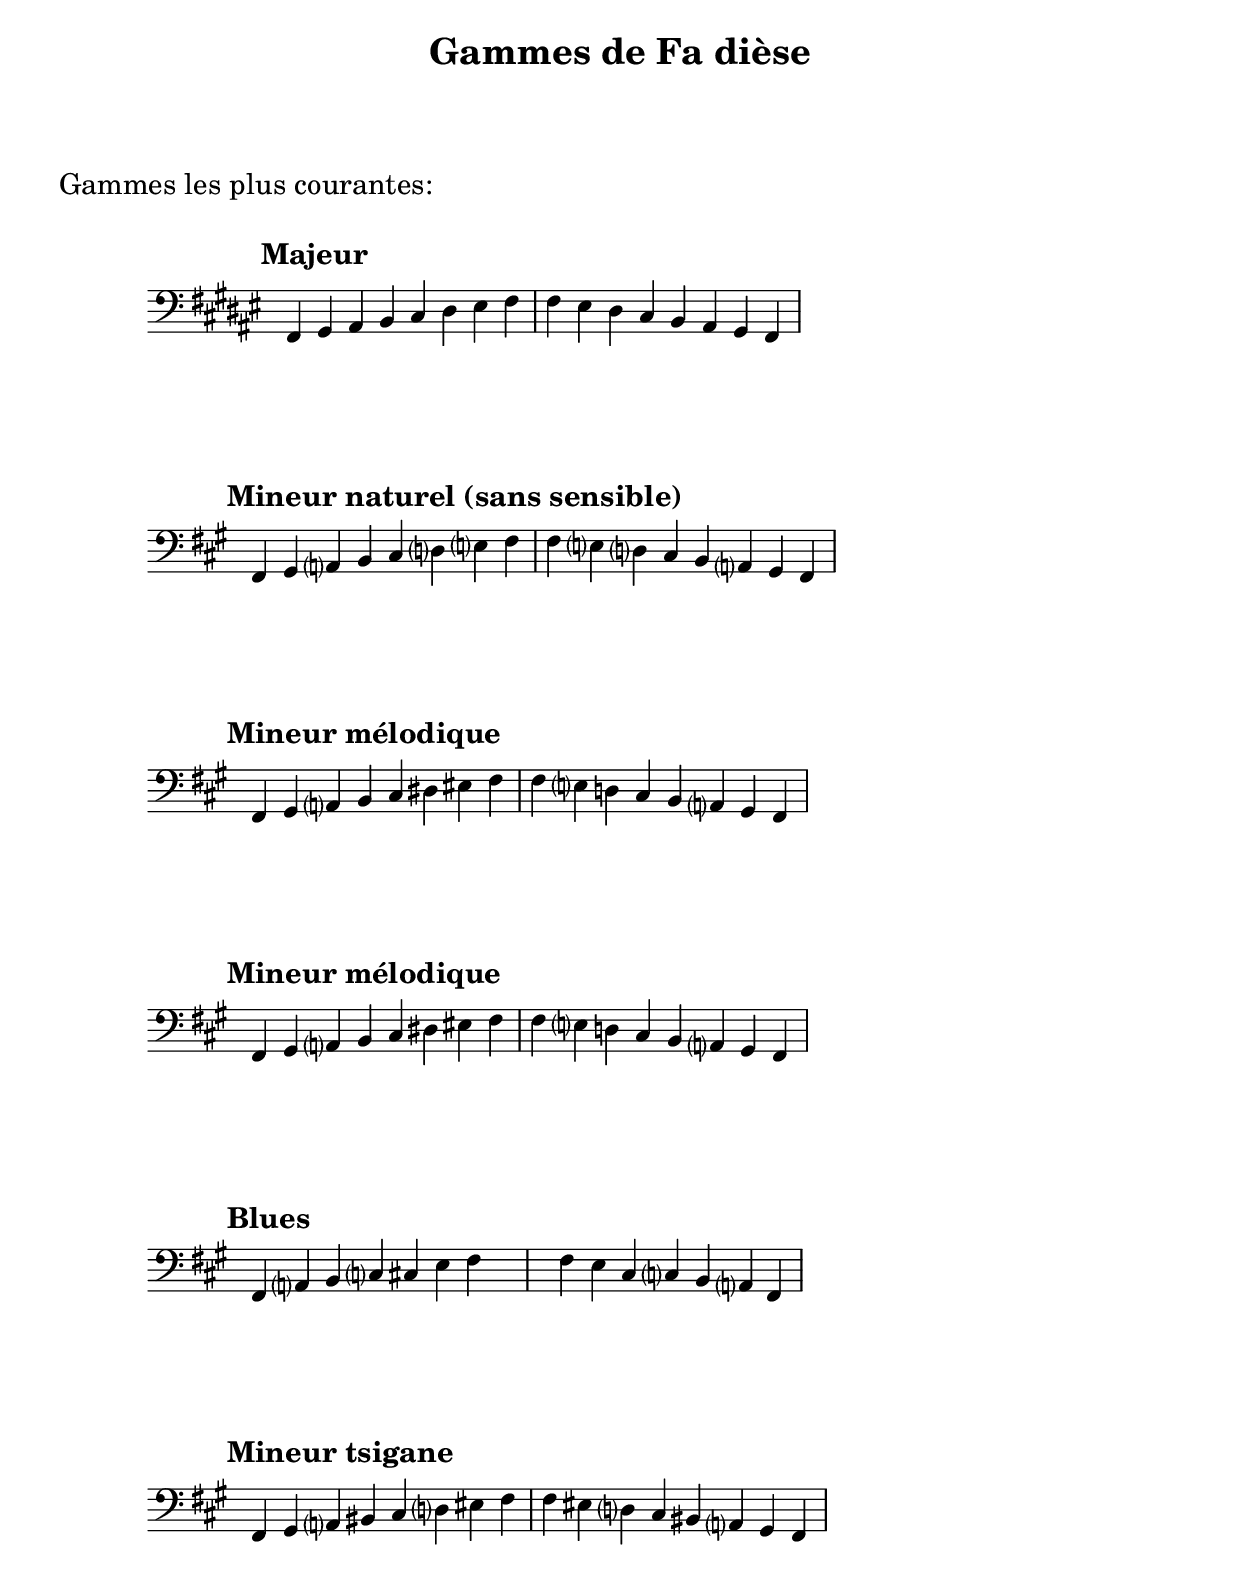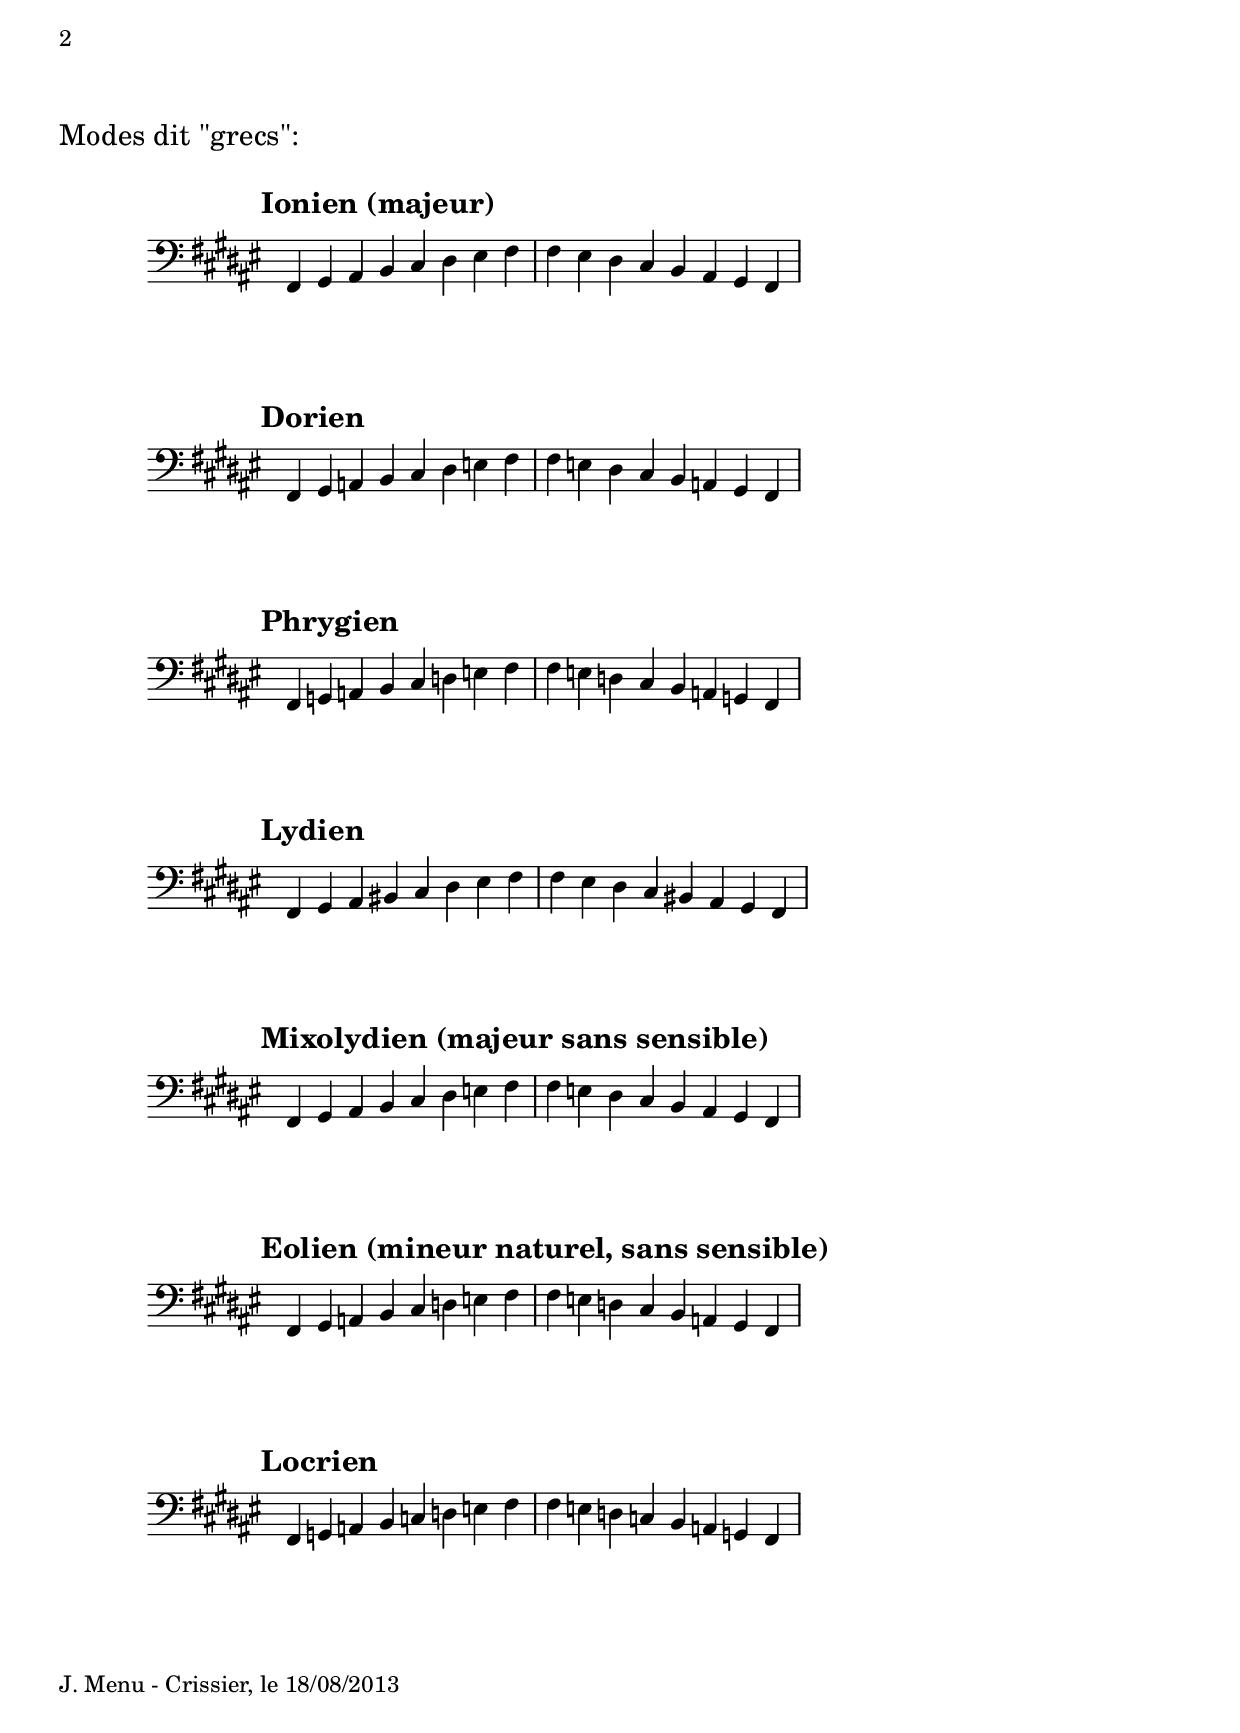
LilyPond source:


% -------------------------------------------------------------------------

\include "../CommonSettings.ly"


% -------------------------------------------------------------------------

\markup \vspace #2

\markup {\huge "Gammes les plus courantes:"}

\markup \vspace #1


% -------------------------------------------------------------------------
% Some usual scales
% -------------------------------------------------------------------------


fisMajor = {
  \new Staff {
    \clef bass
    \key fis \major
    \myStaffAndTimeSettings
    \myTempoMark #2.0 #"Majeur"
    \transpose c fis 
    \relative c, {
      \CMajorScale
    }
  }
}


% -------------------------------------------------------------------------

fisNaturalMinor = {
  \new Staff {
    \clef bass
    \key fis \minor
    \myStaffAndTimeSettings
    \myTempoMark #2.0 #"Mineur naturel (sans sensible)"
    \transpose c fis 
    \relative c, {
      \CNaturalMinorScale
    }
  }
}


% -------------------------------------------------------------------------

fisHarmonicMinor = {
  \new Staff {
    \clef bass
      \key fis \minor
    \myStaffAndTimeSettings
    \myTempoMark #2.0 #"Mineur harmonique"
    \transpose c fis 
    \relative c, {
      \CHarmonicMinorScale
    }
  }
}


% -------------------------------------------------------------------------

fisMelodicMinor = {
  \new Staff {
    \clef bass
    \key fis \minor
    \myStaffAndTimeSettings
    \myTempoMark #2.0 #"Mineur mélodique"
    \transpose c fis 
    \relative c, {
      \CMelodicMinorScale
    }
  }
}


% -------------------------------------------------------------------------

fisDorianMinor = {
  \new Staff {
    \clef bass
    \key fis \minor
    \myStaffAndTimeSettings
    \myTempoMark #2.0 #"Mineur dorien"
    \transpose c fis 
    \relative c, {
      \CDorianMinorScale
    }
  }
}


% -------------------------------------------------------------------------

fisPhrygianMinor = {
  \new Staff {
    \clef bass
    \key fis \minor
    \myStaffAndTimeSettings
    \myTempoMark #2.0 #"Mineur phrygien"
    \transpose c fis 
    \relative c, {
      \CPhrygianMinorScale
    }
  }
}


% -------------------------------------------------------------------------

fisBlues = {
  \new Staff {
    \clef bass
    \key fis \minor
    \myStaffAndTimeSettings
    \myTempoMark #2.0 #"Blues"
    \transpose c fis 
    \relative c, {
      \CBluesScale
    }
  }
}


% -------------------------------------------------------------------------

fisGypsyMinor = {
  \new Staff {
    \clef bass
    \key fis \minor
    \myStaffAndTimeSettings
    \myTempoMark #2.0 #"Mineur tsigane"
    \transpose c fis 
    \relative c, {
      \CGypsyScale
    }
  }
}


% -------------------------------------------------------------------------
% The so-called "greek" modes, built from the white keys of the piano
% -------------------------------------------------------------------------


fisIonian = {
  \new Staff {
    \clef bass
    \key fis \major
    \myStaffAndTimeSettings
    \myTempoMark #2.0 #"Ionien (majeur)"
    \transpose c fis 
    \relative c, {
      \CIonianScale
    }
  }
}


fisDorian = {
  \new Staff {
    \clef bass
    \key fis \major
    \myStaffAndTimeSettings
    \myTempoMark #2.0 #"Dorien"
    \transpose d fis 
    \relative c, {
      \DDorianScale
    }
  }
}


fisPhrygian = {
  \new Staff {
    \clef bass
    \key fis \major
    \myStaffAndTimeSettings
    \myTempoMark #2.0 #"Phrygien"
    \transpose e fis 
    \relative c, {
      \EPhrygianScale
    }
  }
}


fisLydian = {
  \new Staff {
    \clef bass
    \key fis \major
    \myStaffAndTimeSettings
    \myTempoMark #2.0 #"Lydien"
    \transpose f fis 
    \relative c, {
      \FLydianScale
    }
  }
}


fisMixolydian = {
  \new Staff {
    \clef bass
    \key fis \major
    \myStaffAndTimeSettings
    \myTempoMark #2.0 #"Mixolydien (majeur sans sensible)"
    \transpose g, fis 
    \relative c, {
      \GMixolydianScale
    }
  }
}


fisEolian = {
  \new Staff {
    \clef bass
    \key fis \major
    \myStaffAndTimeSettings
    \myTempoMark #2.0 #"Eolien (mineur naturel, sans sensible)"
    \transpose a, fis 
    \relative c, {
      \AEolianScale
    }
  }
}


fisLocrian = {
  \new Staff {
    \clef bass
    \key fis \major
    \myStaffAndTimeSettings
    \myTempoMark #2.0 #"Locrien"
    \transpose b, fis 
    \relative c, {
      \BLocrianScale
    }
  }
}


% -------------------------------------------------------------------------

\header{
  title = "Gammes de Fa dièse"
  subtitle = " "
}


% -------------------------------------------------------------------------

\score {
  \fisMajor
}

\score {
  \fisNaturalMinor
}

\score {
  \fisMelodicMinor
}

\score {
  \fisMelodicMinor
}

\score {
  \fisBlues
}

\score {
  \fisGypsyMinor
}


% -------------------------------------------------------------------------

\markup \vspace #2

\pageBreak

\markup \vspace #2

\markup {\huge "Modes dit \"grecs\":"}

\markup \vspace #1


% -------------------------------------------------------------------------

\score {
  \fisIonian
}

\score {
  \fisDorian
}

\score {
  \fisPhrygian
}

\score {
  \fisLydian
}

\score {
  \fisMixolydian
}

\score {
  \fisEolian
}

\score {
  \fisLocrian
}


% -------------------------------------------------------------------------


\markup \vspace #2
\markup {J. Menu - Crissier, le 18/08/2013}
